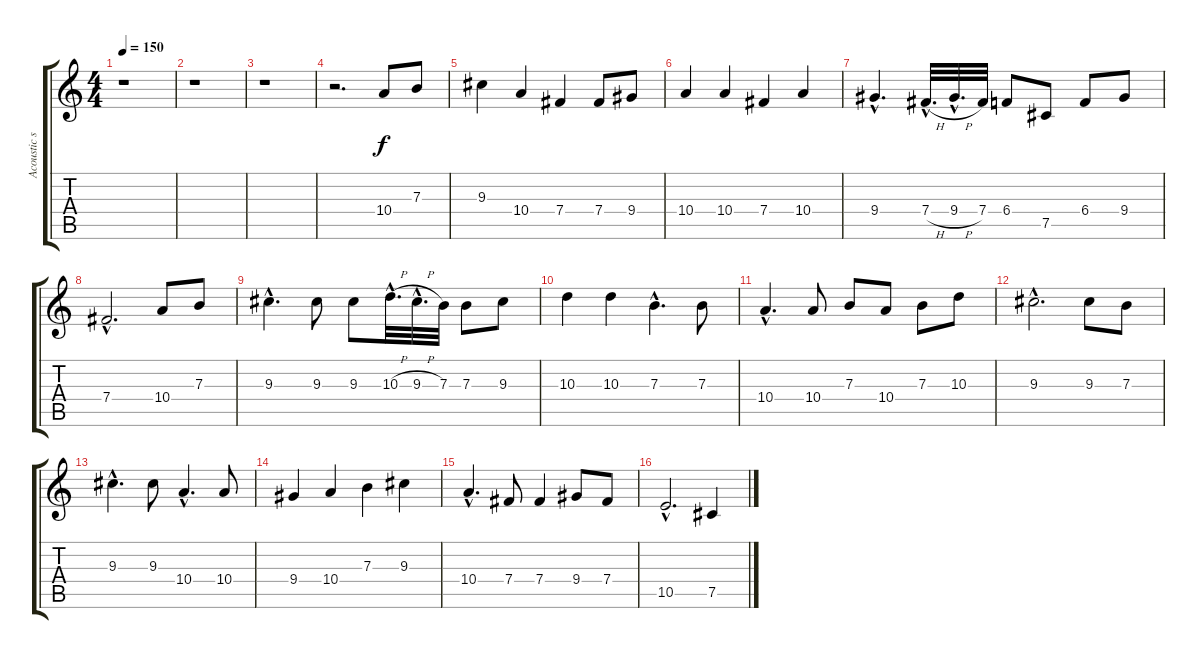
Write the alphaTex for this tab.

\track ("Acoustic solo" "Acoustic s") {instrument acousticguitarsteel}
\staff {score tabs}
\tuning (Db4 Ab3 E3 B2 Gb2 Db2) {hide}
\ts (4 4)
\tempo 150
\clef g2
\ks c
r.1{dy f instrument acousticguitarsteel} |
r.1 |
r.1 |
r.2{d} 10.4.8 7.3.8 |
9.3.4 10.4.4 7.4.4 7.4.8 9.4.8 |
10.4.4 10.4.4 7.4.4 10.4.4 |
9.4{hac}.4{d} 7.4{h hac}.32{d} 9.4{h hac}.32{d} 7.4.32 6.4.8 7.5.8 6.4.8 9.4.8 |
7.4{hac}.2{d} 10.4.8 7.3.8 |
9.3{hac}.4{d} 9.3.8 9.3.8 10.3{h hac}.32{d} 9.3{h hac}.32{d} 7.3.32 7.3.8 9.3.8 |
10.3.4 10.3.4 7.3{hac}.4{d} 7.3.8 |
10.4{hac}.4{d} 10.4.8 7.3.8 10.4.8 7.3.8 10.3.8 |
9.3{hac}.2{d} 9.3.8 7.3.8 |
9.3{hac}.4{d} 9.3.8 10.4{hac}.4{d} 10.4.8 |
9.4.4 10.4.4 7.3.4 9.3.4 |
10.4{hac}.4{d} 7.4.8 7.4.4 9.4.8 7.4.8 |
10.5{hac}.2{d} 7.5.4
